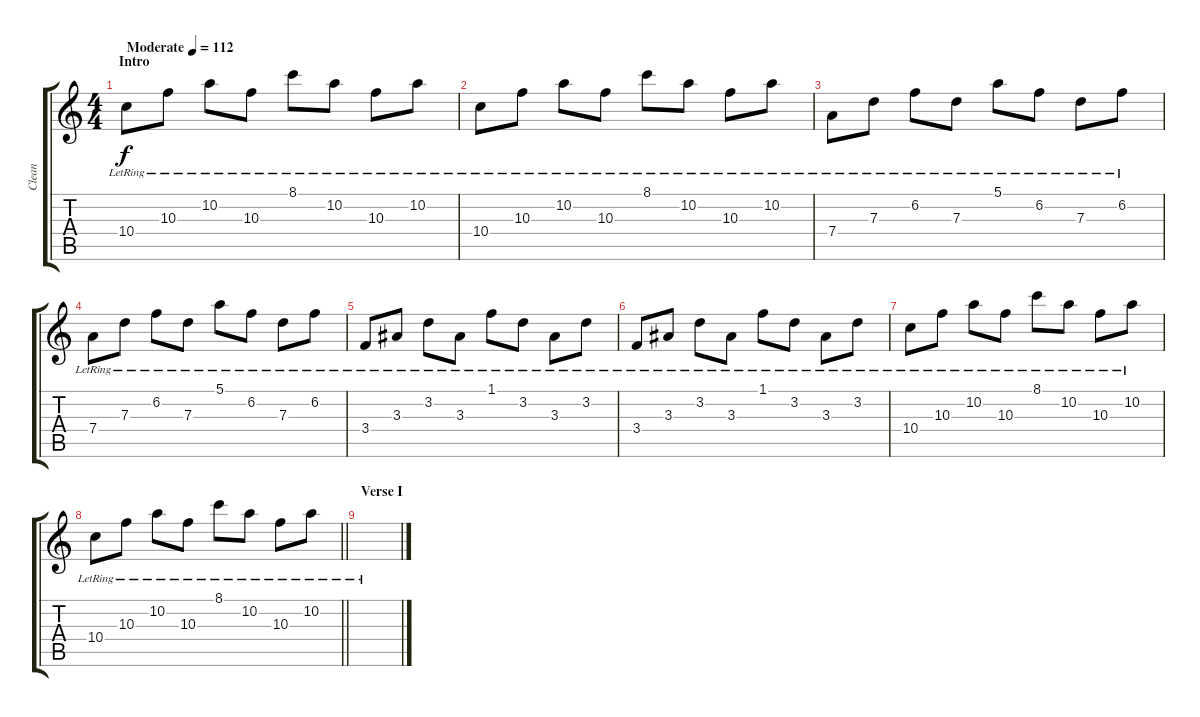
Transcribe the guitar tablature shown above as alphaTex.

\track ("Clean" "Clean") {instrument acousticguitarsteel}
\staff {score tabs}
\tuning (E4 B3 G3 D3 A2 D2) {hide}
\ts (4 4)
\section ("" "Intro")
\tempo (112 "Moderate")
\clef g2
\ks c
10.4{lr}.8{dy f instrument acousticguitarsteel} 10.3{lr}.8 10.2{lr}.8 10.3{lr}.8 8.1{lr}.8 10.2{lr}.8 10.3{lr}.8 10.2{lr}.8 |
10.4{lr}.8 10.3{lr}.8 10.2{lr}.8 10.3{lr}.8 8.1{lr}.8 10.2{lr}.8 10.3{lr}.8 10.2{lr}.8 |
7.4{lr}.8 7.3{lr}.8 6.2{lr}.8 7.3{lr}.8 5.1{lr}.8 6.2{lr}.8 7.3{lr}.8 6.2{lr}.8 |
7.4{lr}.8 7.3{lr}.8 6.2{lr}.8 7.3{lr}.8 5.1{lr}.8 6.2{lr}.8 7.3{lr}.8 6.2{lr}.8 |
3.4{lr}.8 3.3{lr}.8 3.2{lr}.8 3.3{lr}.8 1.1{lr}.8 3.2{lr}.8 3.3{lr}.8 3.2{lr}.8 |
3.4{lr}.8 3.3{lr}.8 3.2{lr}.8 3.3{lr}.8 1.1{lr}.8 3.2{lr}.8 3.3{lr}.8 3.2{lr}.8 |
10.4{lr}.8 10.3{lr}.8 10.2{lr}.8 10.3{lr}.8 8.1{lr}.8 10.2{lr}.8 10.3{lr}.8 10.2{lr}.8 |
\barLineRight lightlight
10.4{lr}.8 10.3{lr}.8 10.2{lr}.8 10.3{lr}.8 8.1{lr}.8 10.2{lr}.8 10.3{lr}.8 10.2{lr}.8 |
\section ("" "Verse I")
